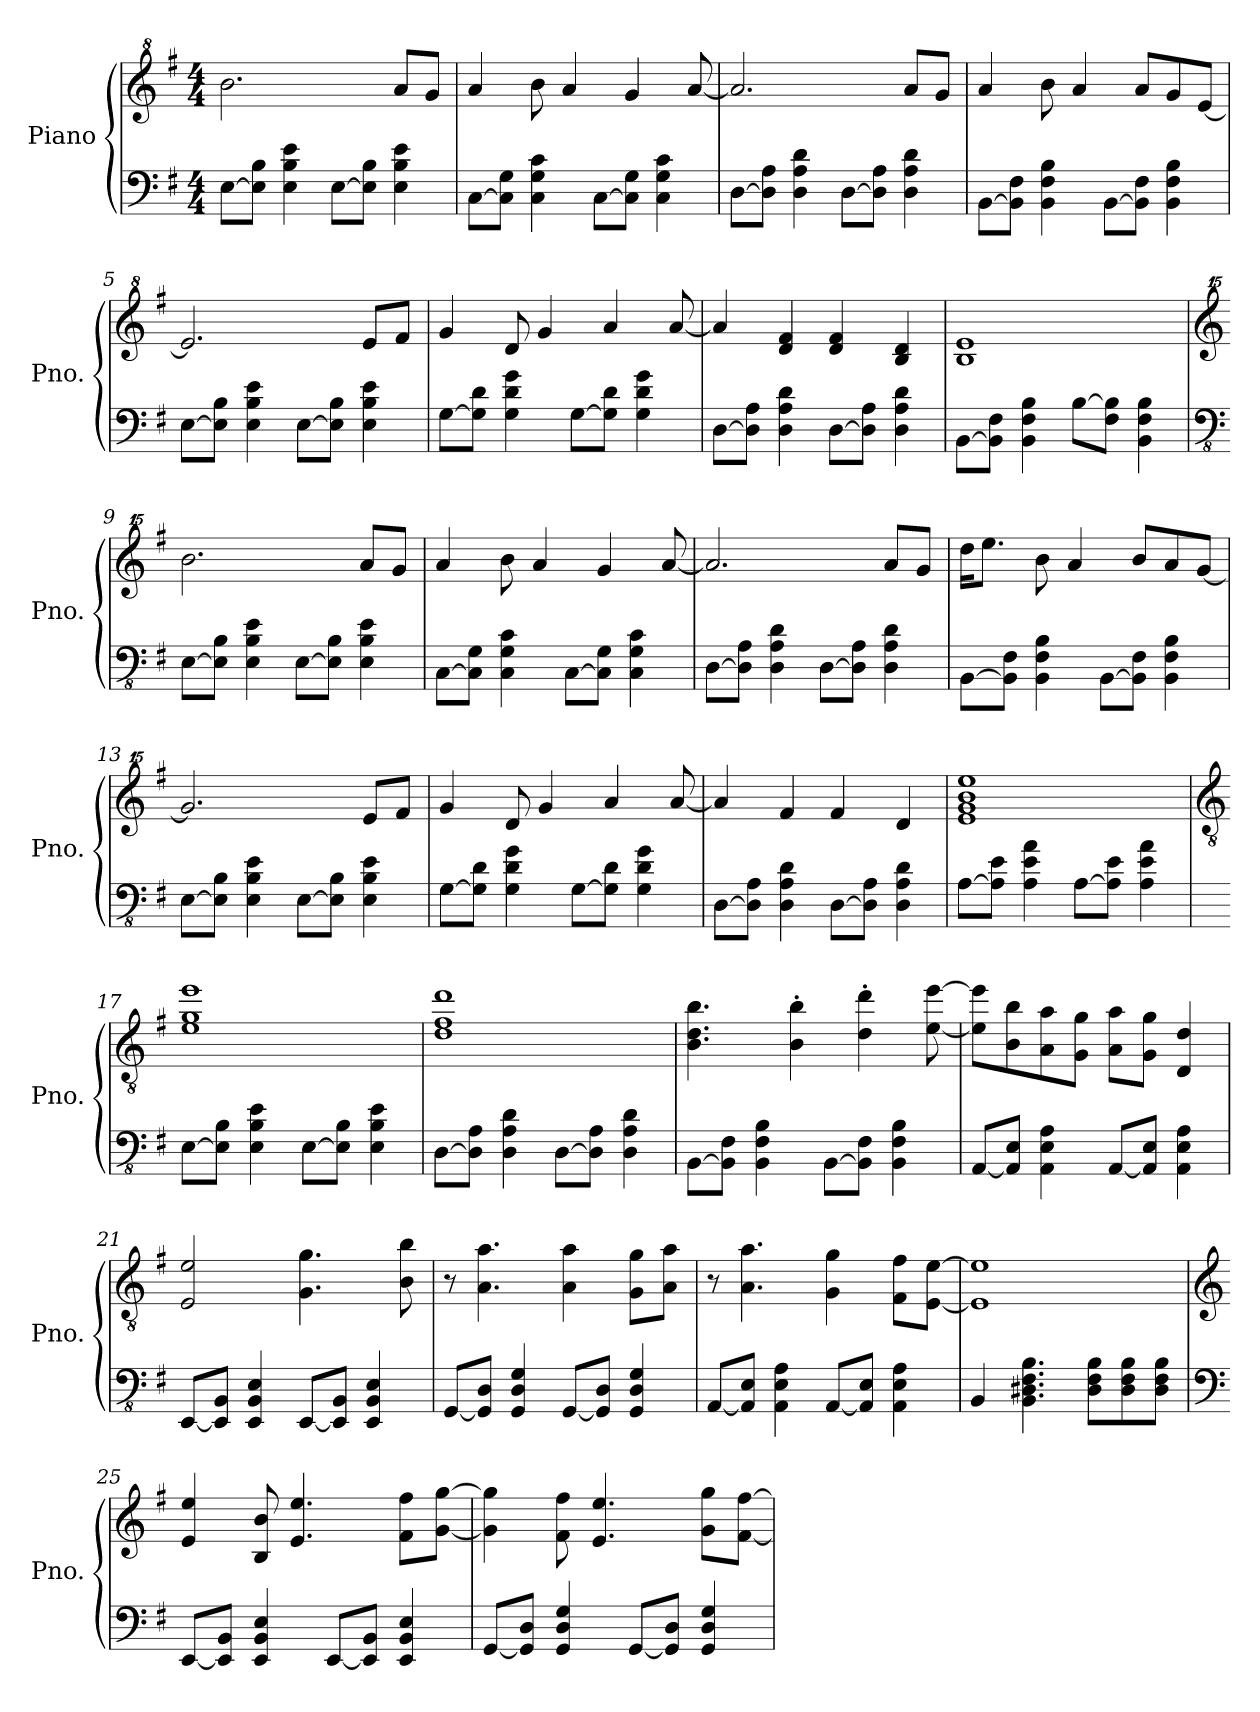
**kern	**kern
*part1	*part1
*staff2	*staff1
*I"Piano	*
*I'Pno.	*
*clefF4	*clefG^2
*k[f#]	*k[f#]
*M4/4	*M4/4
*MM184	*MM184
=1	=1
[8E\L	2.bb\
8E\] 8B\J	.
4E\ 4B\ 4e\	.
[8E\L	.
8E\] 8B\J	.
4E\ 4B\ 4e\	8aa/L
.	8gg/J
=2	=2
[8C\L	4aa/
8C\] 8G\J	.
4C\ 4G\ 4c\	8bb\
.	4aa/
[8C\L	.
8C\] 8G\J	4gg/
4C\ 4G\ 4c\	.
.	[8aa/
=3	=3
[8D\L	2.aa/]
8D\] 8A\J	.
4D\ 4A\ 4d\	.
[8D\L	.
8D\] 8A\J	.
4D\ 4A\ 4d\	8aa/L
.	8gg/J
=4	=4
[8BB\L	4aa/
8BB\] 8F#\J	.
4BB\ 4F#\ 4B\	8bb\
.	4aa/
[8BB\L	.
8BB\] 8F#\J	8aa/L
4BB\ 4F#\ 4B\	8gg/
.	[8ee/J
=5	=5
[8E\L	2.ee/]
8E\] 8B\J	.
4E\ 4B\ 4e\	.
[8E\L	.
8E\] 8B\J	.
4E\ 4B\ 4e\	8ee/L
.	8ff#/J
!!LO:LB:g=z
=6	=6
[8G\L	4gg/
8G\] 8d\J	.
4G\ 4d\ 4g\	8dd/
.	4gg/
[8G\L	.
8G\] 8d\J	4aa/
4G\ 4d\ 4g\	.
.	[8aa/
=7	=7
[8D\L	4aa/]
8D\] 8A\J	.
4D\ 4A\ 4d\	4dd/ 4ff#/
[8D\L	4dd/ 4ff#/
8D\] 8A\J	.
4D\ 4A\ 4d\	4b/ 4dd/
=8	=8
[8BB\L	1b 1ee
8BB\] 8F#\J	.
4BB\ 4F#\ 4B\	.
[8B\L	.
8F#\ 8B\]J	.
4BB\ 4F#\ 4B\	.
=9	=9
*clefFv4	*clefG^^2
[8EE\L	2.bbb\
8EE\] 8BB\J	.
4EE\ 4BB\ 4E\	.
[8EE\L	.
8EE\] 8BB\J	.
4EE\ 4BB\ 4E\	8aaa/L
.	8ggg/J
=10	=10
[8CC\L	4aaa/
8CC\] 8GG\J	.
4CC\ 4GG\ 4C\	8bbb\
.	4aaa/
[8CC\L	.
8CC\] 8GG\J	4ggg/
4CC\ 4GG\ 4C\	.
.	[8aaa/
!!LO:LB:g=z
=11	=11
[8DD\L	2.aaa/]
8DD\] 8AA\J	.
4DD\ 4AA\ 4D\	.
[8DD\L	.
8DD\] 8AA\J	.
4DD\ 4AA\ 4D\	8aaa/L
.	8ggg/J
=12	=12
[8BBB\L	16dddd\KL
.	8.eeee\J
8BBB\] 8FF#\J	.
4BBB\ 4FF#\ 4BB\	8bbb\
.	4aaa/
[8BBB\L	.
8BBB\] 8FF#\J	8bbb/L
4BBB\ 4FF#\ 4BB\	8aaa/
.	[8ggg/J
=13	=13
[8EE\L	2.ggg/]
8EE\] 8BB\J	.
4EE\ 4BB\ 4E\	.
[8EE\L	.
8EE\] 8BB\J	.
4EE\ 4BB\ 4E\	8eee/L
.	8fff#/J
=14	=14
[8GG\L	4ggg/
8GG\] 8D\J	.
4GG\ 4D\ 4G\	8ddd/
.	4ggg/
[8GG\L	.
8GG\] 8D\J	4aaa/
4GG\ 4D\ 4G\	.
.	[8aaa/
=15	=15
[8DD\L	4aaa/]
8DD\] 8AA\J	.
4DD\ 4AA\ 4D\	4fff#/
[8DD\L	4fff#/
8DD\] 8AA\J	.
4DD\ 4AA\ 4D\	4ddd/
!!LO:LB:g=z
=16	=16
[8AA\L	1eee 1ggg 1bbb 1eeee
8AA\] 8E\J	.
4AA\ 4E\ 4A\	.
[8AA\L	.
8AA\] 8E\J	.
4AA\ 4E\ 4A\	.
=17	=17
*	*clefGv2
[8EE\L	1e 1g 1ee
8EE\] 8BB\J	.
4EE\ 4BB\ 4E\	.
[8EE\L	.
8EE\] 8BB\J	.
4EE\ 4BB\ 4E\	.
=18	=18
[8DD\L	1d 1f# 1dd
8DD\] 8AA\J	.
4DD\ 4AA\ 4D\	.
[8DD\L	.
8DD\] 8AA\J	.
4DD\ 4AA\ 4D\	.
=19	=19
[8BBB\L	4.B\ 4.d\ 4.b\
8BBB\] 8FF#\J	.
4BBB\ 4FF#\ 4BB\	.
.	4B\' 4b\'
[8BBB\L	.
8BBB\] 8FF#\J	4d\' 4dd\'
4BBB\ 4FF#\ 4BB\	.
.	[8e\ [8ee\
=20	=20
[8AAA/L	8e\] 8ee\]L
8AAA/] 8EE/J	8B\ 8b\
4AAA\ 4EE\ 4AA\	8A\ 8a\
.	8G\ 8g\J
[8AAA/L	8A\ 8a\L
8AAA/] 8EE/J	8G\ 8g\J
4AAA\ 4EE\ 4AA\	4D/ 4d/
!!LO:LB:g=z
=21	=21
[8EEE/L	2E/ 2e/
8EEE/] 8BBB/J	.
4EEE/ 4BBB/ 4EE/	.
[8EEE/L	4.G\ 4.g\
8EEE/] 8BBB/J	.
4EEE/ 4BBB/ 4EE/	.
.	8B\ 8b\
=22	=22
[8GGG/L	8r
8GGG/] 8DD/J	4.A\ 4.a\
4GGG/ 4DD/ 4GG/	.
[8GGG/L	4A\ 4a\
8GGG/] 8DD/J	.
4GGG/ 4DD/ 4GG/	8G\ 8g\L
.	8A\ 8a\J
=23	=23
[8AAA/L	8r
8AAA/] 8EE/J	4.A\ 4.a\
4AAA\ 4EE\ 4AA\	.
[8AAA/L	4G\ 4g\
8AAA/] 8EE/J	.
4AAA\ 4EE\ 4AA\	8F#\ 8f#\L
.	[8E\ [8e\J
=24	=24
4BBB/	1E] 1e]
4.BBB\ 4.DD#X\ 4.FF#\ 4.BB\	.
8DD#\ 8FF#\ 8BB\L	.
8DD#\ 8FF#\ 8BB\	.
8DD#\ 8FF#\ 8BB\J	.
=25	=25
*clefF4	*clefG2
[8EE/L	4e/ 4ee/
8EE/] 8BB/J	.
4EE/ 4BB/ 4E/	8B/ 8b/
.	4.e/ 4.ee/
[8EE/L	.
8EE/] 8BB/J	.
4EE/ 4BB/ 4E/	8f#\ 8ff#\L
.	[8g\ [8gg\J
!!LO:PB:g=z
=26	=26
[8GG/L	4g\] 4gg\]
8GG/] 8D/J	.
4GG/ 4D/ 4G/	8f#\ 8ff#\
.	4.e/ 4.ee/
[8GG/L	.
8GG/] 8D/J	.
4GG/ 4D/ 4G/	8g\ 8gg\L
.	[8f#\ [8ff#\J
=	=
*-	*-
